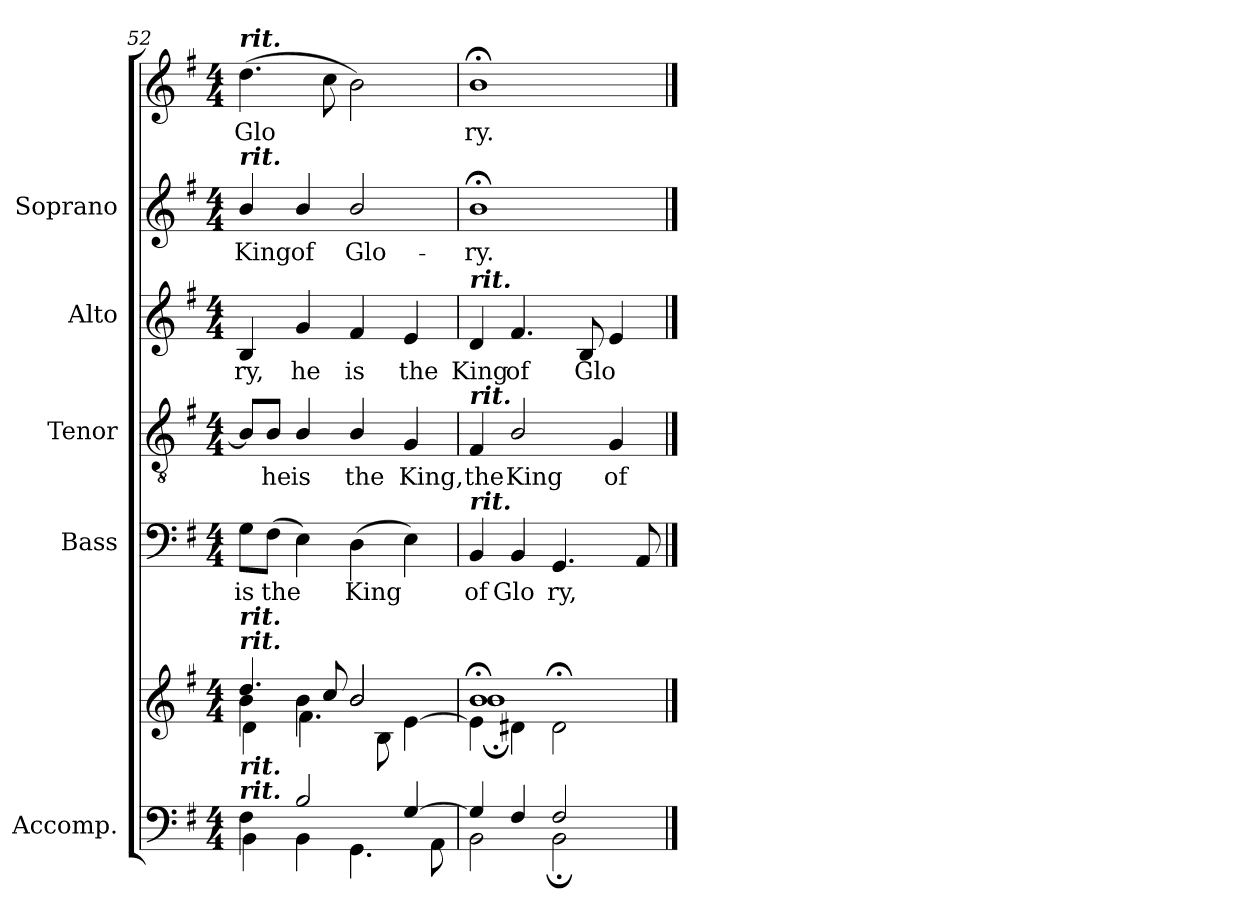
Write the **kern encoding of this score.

**kern	**kern	**kern	**text	**kern	**text	**kern	**text	**kern	**text	**kern	**text
*part5	*part5	*part4	*part4	*part3	*part3	*part2	*part2	*part1	*part1	*part1	*part1
*staff7	*staff6	*staff5	*staff5	*staff4	*staff4	*staff3	*staff3	*staff2	*staff2	*staff1	*staff1
*I"Accomp.	*	*I"Bass	*	*I"Tenor	*	*I"Alto	*	*I"Soprano	*	*	*
*	*	*I'B	*	*I'T	*	*I'A	*	*I'S	*	*	*
*clefF4	*clefG2	*clefF4	*	*clefGv2	*	*clefG2	*	*clefG2	*	*clefG2	*
*k[f#]	*k[f#]	*k[f#]	*	*k[f#]	*	*k[f#]	*	*k[f#]	*	*k[f#]	*
*G:	*G:	*G:	*	*G:	*	*G:	*	*G:	*	*G:	*
*M4/4	*M4/4	*M4/4	*	*M4/4	*	*M4/4	*	*M4/4	*	*M4/4	*
=52	=52	=52	=52	=52	=52	=52	=52	=52	=52	=52	=52
*^	*^	*	*	*	*	*	*	*	*	*	*
*	*	*	*^	*	*	*	*	*	*	*	*	*	*
!	!	!	!	!	!	!	!	!	!	!	!	!	!LO:TX:a:Bi:t=rit.	!
!	!	!	!	!	!	!	!	!	!	!	!LO:TX:a:Bi:t=rit.	!	!	!
!	!	!LO:TX:a:Bi:t=rit.	!	!	!	!	!	!	!	!	!	!	!	!
!	!	!LO:TX:a:Bi:t=rit.	!	!	!	!	!	!	!	!	!	!	!	!
!LO:TX:a:Bi:t=rit.	!	!	!	!	!	!	!	!	!	!	!	!	!	!
!LO:TX:a:Bi:t=rit.	!	!	!	!	!	!	!	!	!	!	!	!	!	!
!	!	!	!	!	!	!LO:LY:b	!	!	!	!LO:LY:b	!	!LO:LY:b	!	!LO:LY:b
4F#\	4BB\	4.dd/	4b\	4d\	8G\L	is	8B/L]	.	4B/	-ry,	4b/	King	(>4.dd\	Glo­
!	!	!	!	!	!	!LO:LY:b	!	!LO:LY:b	!	!	!	!	!	!
.	.	.	.	.	(>8F#\J	the	8B/J	he	.	.	.	.	.	.
!	!	!	!	!	!	!	!	!LO:LY:b	!	!LO:LY:b	!	!LO:LY:b	!	!
2B/	4BB\	.	4b\	4.f#\	4E\)	.	4B/	is	4g/	he	4b/	of	.	.
.	.	8cc/	.	.	.	.	.	.	.	.	.	.	8cc\	.
!	!	!	!	!	!	!LO:LY:b	!	!LO:LY:b	!	!LO:LY:b	!	!LO:LY:b	!	!
.	4.GG\	2b/	2b/	.	(>4D\	King	4B/	the	4f#/	is	2b/	Glo-	2b\)	.
.	.	.	.	8B\	.	.	.	.	.	.	.	.	.	.
!	!	!	!	!	!	!	!	!LO:LY:b	!	!LO:LY:b	!	!	!	!
[>4G/	.	.	.	[4e\	4E\)	.	4G/	King,	4e/	the	.	.	.	.
.	8AA\	.	.	.	.	.	.	.	.	.	.	.	.	.
=53	=53	=53	=53	=53	=53	=53	=53	=53	=53	=53	=53	=53	=53	=53
!	!	!	!	!	!	!	!	!	!LO:TX:a:Bi:t=rit.	!	!	!	!	!
!	!	!	!	!	!	!	!LO:TX:a:Bi:t=rit.	!	!	!	!	!	!	!
!	!	!	!	!	!LO:TX:a:Bi:t=rit.	!	!	!	!	!	!	!	!	!
!	!	!	!	!	!	!LO:LY:b	!	!LO:LY:b	!	!LO:LY:b	!	!LO:LY:b	!	!LO:LY:b
4G/]	2BB\	1b;<	1b;<	4e\]	4BB/	of	4F#/	the	4d/	King	1b;<	ry.	1b;<	-ry.
!	!	!	!	!	!	!LO:LY:b	!	!LO:LY:b	!	!LO:LY:b	!	!	!	!
4F#/	.	.	.	4d#X\	4BB/	Glo­	2B/	King	4.f#/	of	.	.	.	.
!	!	!	!	!	!	!LO:LY:b	!	!	!	!	!	!	!	!
2F#/	2BB;\	.	.	2d#;<\	4.GG/	ry,	.	.	.	.	.	.	.	.
!	!	!	!	!	!	!	!	!	!	!LO:LY:b	!	!	!	!
.	.	.	.	.	.	.	.	.	8B/	Glo­	.	.	.	.
!	!	!	!	!	!	!	!	!LO:LY:b	!	!	!	!	!	!
.	.	.	.	.	.	.	4G/	of	4e/	.	.	.	.	.
.	.	.	.	.	8AA/	.	.	.	.	.	.	.	.	.
*v	*v	*	*	*	*	*	*	*	*	*	*	*	*	*
*	*v	*v	*v	*	*	*	*	*	*	*	*	*	*
==	==	==	==	==	==	==	==	==	==	==	==
*-	*-	*-	*-	*-	*-	*-	*-	*-	*-	*-	*-
